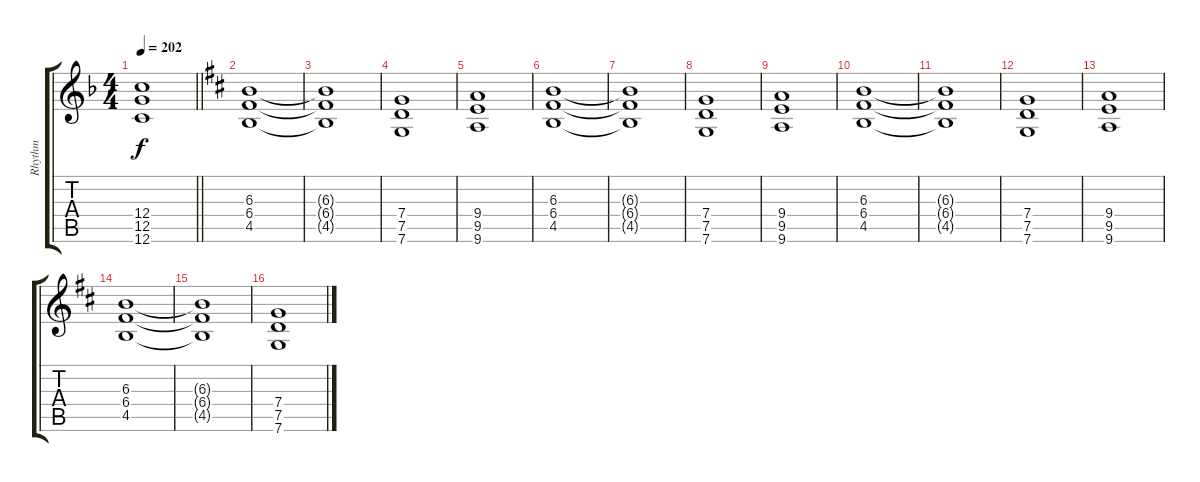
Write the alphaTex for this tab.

\track ("Rhythm" "Rhythm") {instrument distortionguitar}
\staff {score tabs}
\tuning (D4 A3 F3 C3 G2 C2) {hide}
\ts (4 4)
\tempo 202
\clef g2
\barLineRight lightlight
\ks f
(12.4 12.5 12.6).1{dy f} |
\section ("" "")
\ks d
(6.3 6.4 4.5).1 |
(6.3{t} 6.4{t} 4.5{t}).1 |
(7.4 7.5 7.6).1 |
(9.4 9.5 9.6).1 |
(6.3 6.4 4.5).1 |
(6.3{t} 6.4{t} 4.5{t}).1 |
(7.4 7.5 7.6).1 |
(9.4 9.5 9.6).1 |
(6.3 6.4 4.5).1 |
(6.3{t} 6.4{t} 4.5{t}).1 |
(7.4 7.5 7.6).1 |
(9.4 9.5 9.6).1 |
(6.3 6.4 4.5).1 |
(6.3{t} 6.4{t} 4.5{t}).1 |
(7.4 7.5 7.6).1
